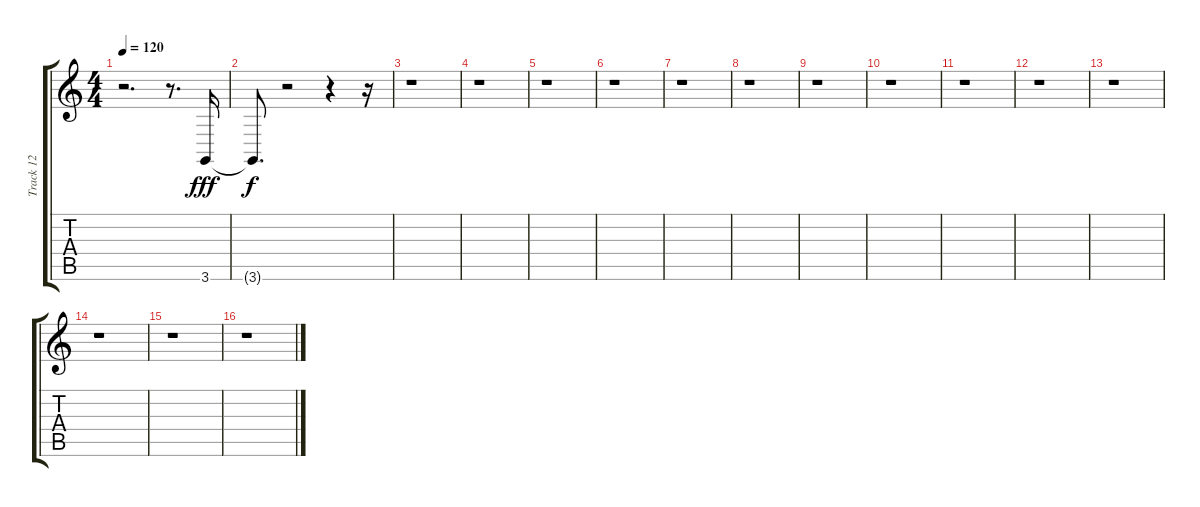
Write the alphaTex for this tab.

\track ("Track 12" "Track 12") {instrument timpani}
\staff {score tabs}
\tuning (E4 B3 G3 D3 A2 E2) {hide}
\ts (4 4)
\tempo 120
\clef g2
\ks c
r.2{d dy f} r.8{d} 3.6.16{dy fff} |
3.6{t}.8{d dy f} r.2 r.4 r.16 |
r.1 |
r.1 |
r.1 |
r.1 |
r.1 |
r.1 |
r.1 |
r.1 |
r.1 |
r.1 |
r.1 |
r.1 |
r.1 |
r.1
